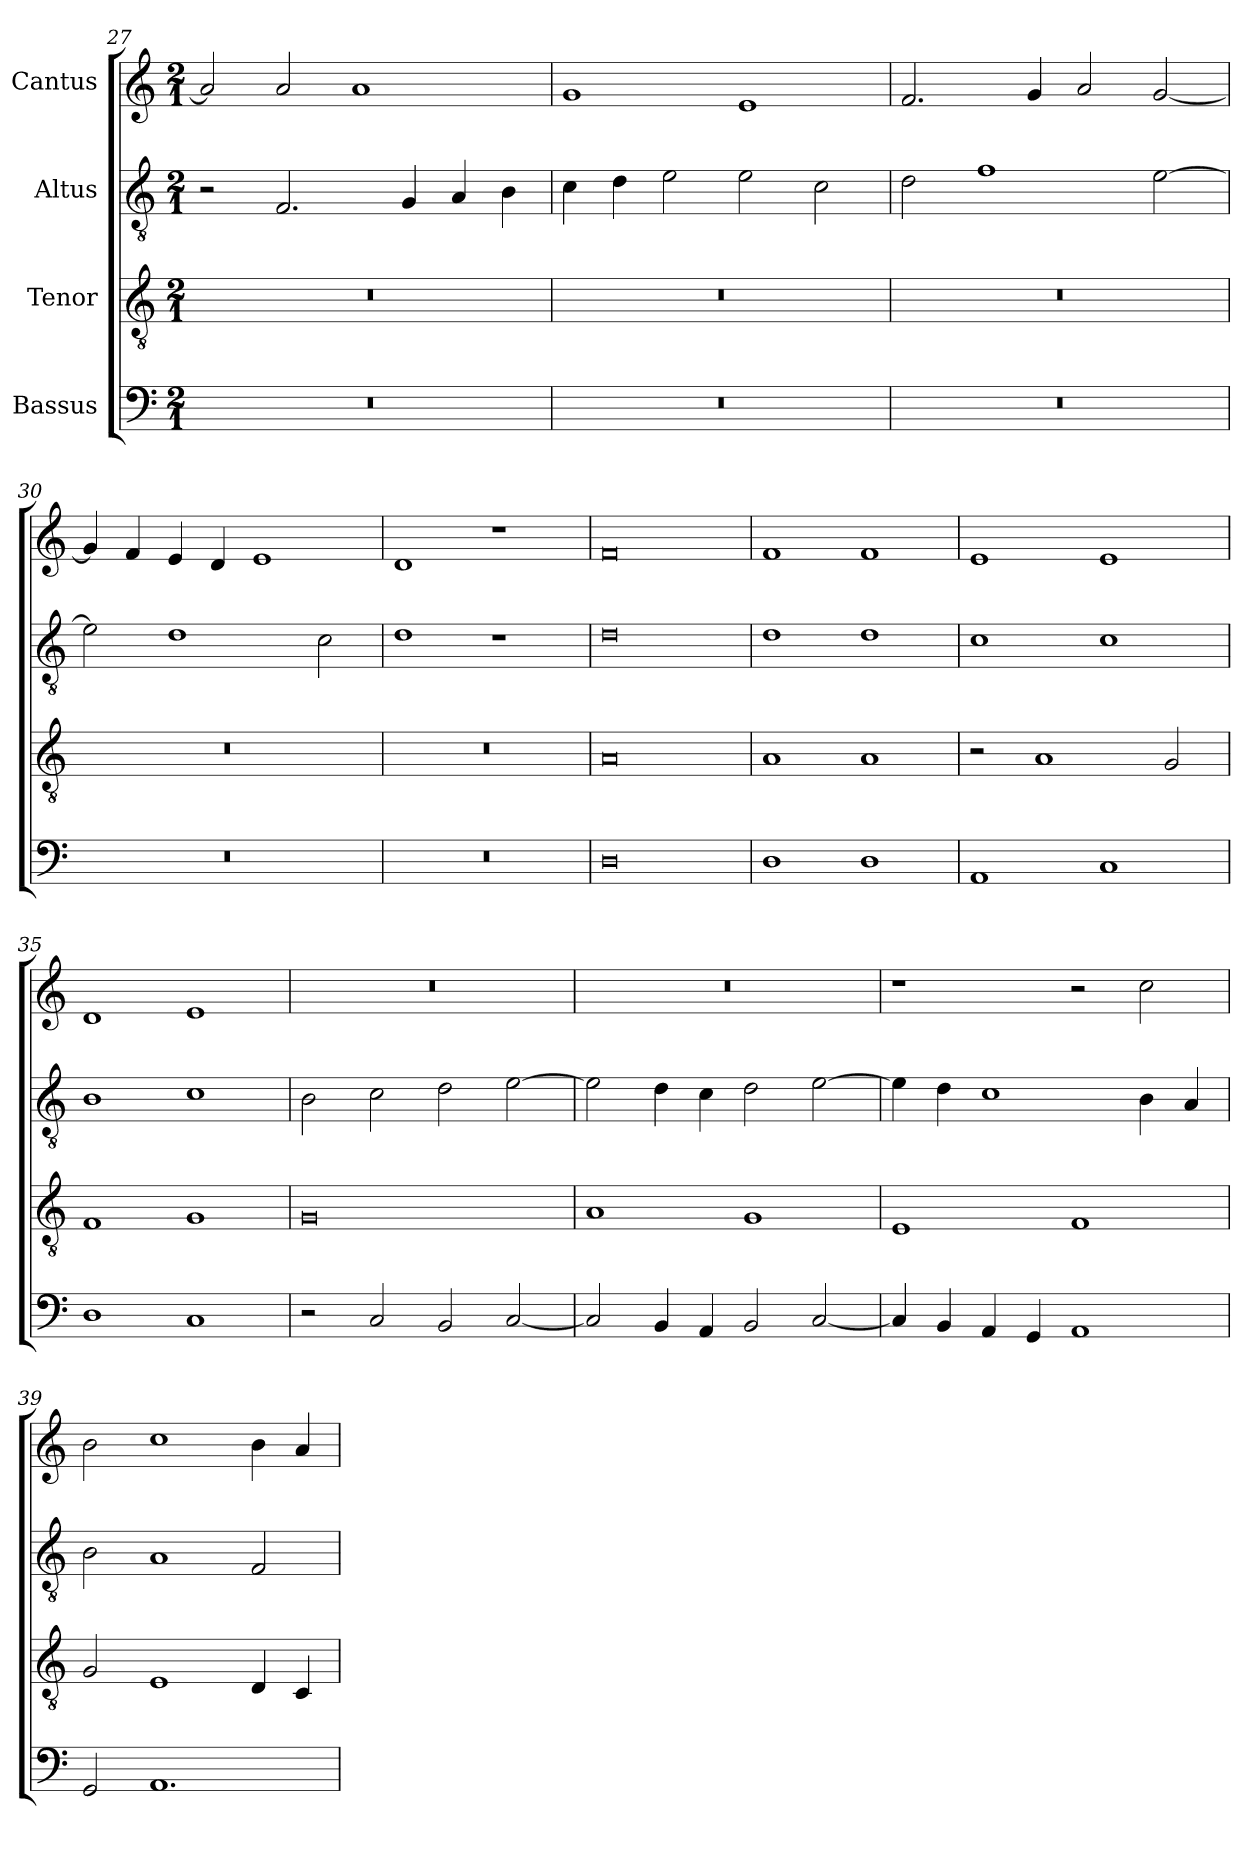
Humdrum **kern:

**kern	**kern	**kern	**kern
*part4	*part3	*part2	*part1
*staff4	*staff3	*staff2	*staff1
*I"Bassus	*I"Tenor	*I"Altus	*I"Cantus
*clefF4	*clefGv2	*clefGv2	*clefG2
*	*ITrd7c12	*ITrd7c12	*
*k[]	*k[]	*k[]	*k[]
*C:	*C:	*C:	*C:
*M2/1	*M2/1	*M2/1	*M2/1
=27	=27	=27	=27
!LO:N:vis=1	!LO:N:vis=1	!	!
0r	0r	2r	2ai/]
.	.	2.FFi/	2ai/
.	.	.	1ai
.	.	4GGi/	.
.	.	4AAi/	.
.	.	4BBi\	.
!!LO:LB:g=z
=28	=28	=28	=28
!LO:N:vis=1	!LO:N:vis=1	!	!
0r	0r	4Ci\	1gi
.	.	4Di\	.
.	.	2Ei\	.
.	.	2Ei\	1ei
.	.	2Ci\	.
=29	=29	=29	=29
!LO:N:vis=1	!LO:N:vis=1	!	!
0r	0r	2Di\	2.fi/
.	.	1Fi	.
.	.	.	4gi/
.	.	.	2ai/
.	.	[>2Ei\	[<2gi/
=30	=30	=30	=30
!LO:N:vis=1	!LO:N:vis=1	!	!
0r	0r	2Ei\]	4gi/]
.	.	.	4fi/
.	.	1Di	4ei/
.	.	.	4di/
.	.	.	1ei
.	.	2Ci\	.
=31	=31	=31	=31
!LO:N:vis=1	!LO:N:vis=1	!	!
0r	0r	1Di	1di
.	.	1r	1r
=32	=32	=32	=32
0Di	0AAi	0Di	0fi
=33	=33	=33	=33
1Di	1AAi	1Di	1fi
1Di	1AAi	1Di	1fi
!!LO:PB:g=z
=34	=34	=34	=34
1AAi	2r	1Ci	1ei
.	1AAi	.	.
1Ci	.	1Ci	1ei
.	2GGi/	.	.
=35	=35	=35	=35
1Di	1FFi	1BBi	1di
1Ci	1GGi	1Ci	1ei
=36	=36	=36	=36
!	!	!	!LO:N:vis=1
2r	0GGi	2BBi\	0r
2Ci/	.	2Ci\	.
2BBi/	.	2Di\	.
[<2Ci/	.	[>2Ei\	.
=37	=37	=37	=37
!	!	!	!LO:N:vis=1
2Ci/]	1AAi	2Ei\]	0r
4BBi/	.	4Di\	.
4AAi/	.	4Ci\	.
2BBi/	1GGi	2Di\	.
[<2Ci/	.	[>2Ei\	.
=38	=38	=38	=38
4Ci/]	1EEi	4Ei\]	1r
4BBi/	.	4Di\	.
4AAi/	.	1Ci	.
4GGi/	.	.	.
1AAi	1FFi	.	2r
.	.	4BBi\	2cci\
.	.	4AAi/	.
!!LO:LB:g=z
=39	=39	=39	=39
2GGi/	2GGi/	2BBi\	2bi\
1.AAi	1EEi	1AAi	1cci
.	4DDi/	2FFi/	4bi\
.	4CCi/	.	4ai/
=	=	=	=
*-	*-	*-	*-
